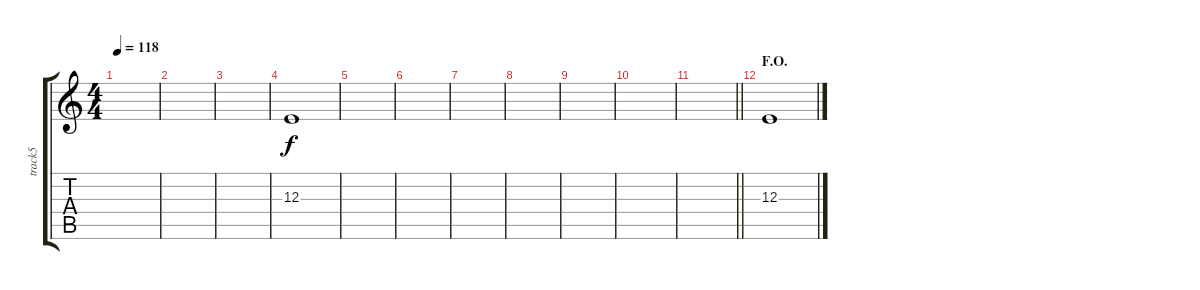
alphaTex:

\track ("track5" "track5") {instrument tubularbells}
\staff {score tabs}
\tuning (Db4 Ab3 E3 B2 Gb2 Db2) {hide}
\ts (4 4)
\tempo 118
\clef g2
\ks c
|
|
|
12.3.1{volume 10 instrument overdrivenguitar} |
|
|
|
|
|
|
\barLineRight lightlight
|
\section ("" "F.O.")
12.3.1{volume 10 instrument overdrivenguitar}
